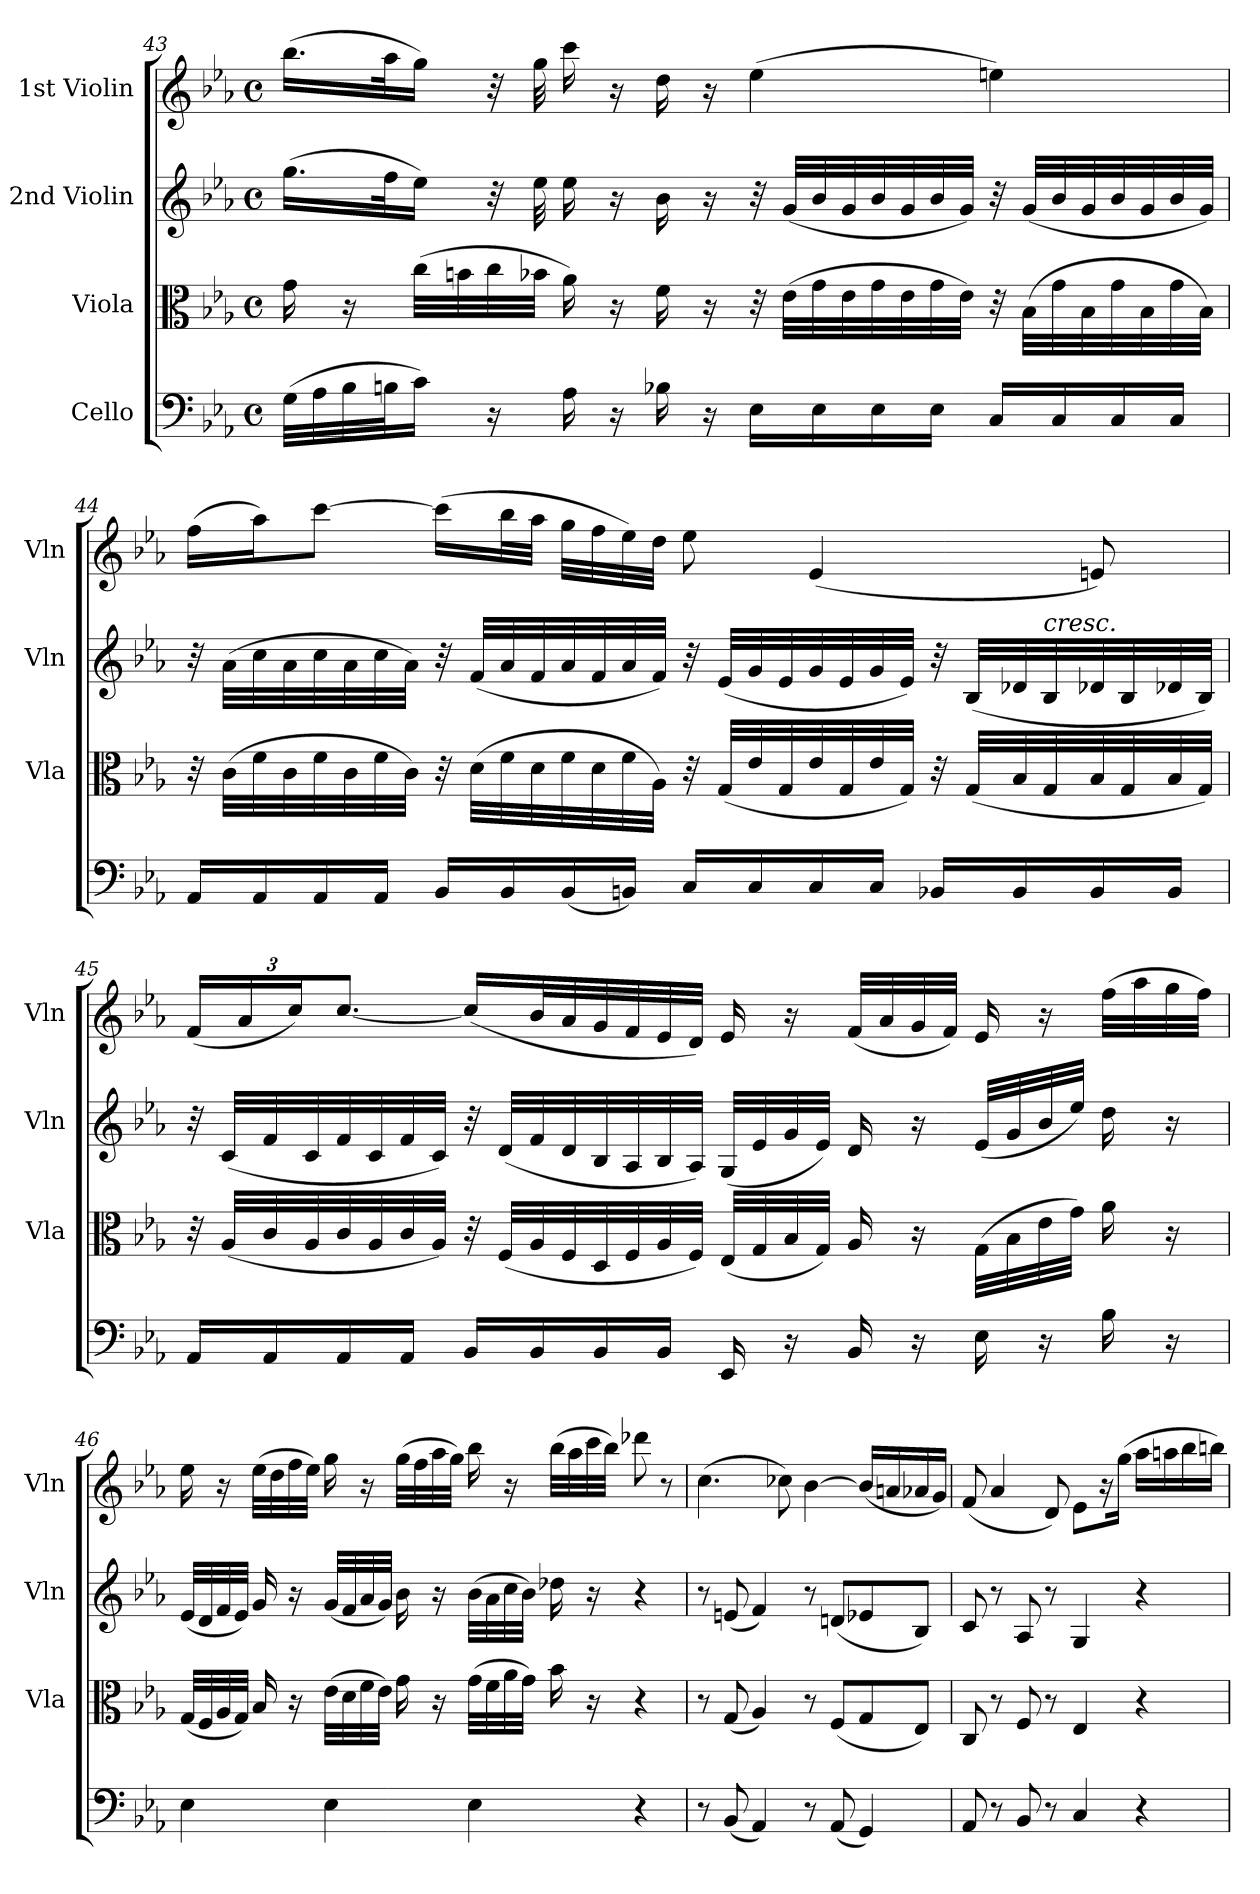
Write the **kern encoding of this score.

**kern	**kern	**kern	**kern
*part4	*part3	*part2	*part1
*staff4	*staff3	*staff2	*staff1
*I"Cello	*I"Viola	*I"2nd Violin	*I"1st Violin
*	*I'Vla	*I'Vln	*I'Vln
*clefF4	*clefC3	*clefG2	*clefG2
*k[b-e-a-]	*k[b-e-a-]	*k[b-e-a-]	*k[b-e-a-]
*E-:	*E-:	*E-:	*E-:
*M4/4	*M4/4	*M4/4	*M4/4
*met(c)	*met(c)	*met(c)	*met(c)
=43	=43	=43	=43
(32GLLL	16g	(16.ggLL	(16.bb-LL
32A-	.	.	.
32B-	16r	.	.
32BnJ	.	32ffK	32aa-K
16cJJ)	(32ccLLL	16ee-JJ)	16ggJJ)
.	32bn	.	.
16r	32cc	32r	32r
.	32b-XJJJ	32ee-	32gg
16A-	16a-)	16ee-	16ccc
16r	16r	16r	16r
16B-X	16f	16b-	16dd
16r	16r	16r	16r
16E-LL	32r	32r	(4ee-
.	(32e-LLL	(32gLLL	.
16E-	32g	32b-	.
.	32e-	32g	.
16E-	32g	32b-	.
.	32e-	32g	.
16E-JJ	32g	32b-	.
.	32e-JJJ)	32gJJJ)	.
16CLL	32r	32r	4een)
.	(32B-LLL	(32gLLL	.
16C	32g	32b-	.
.	32B-	32g	.
16C	32g	32b-	.
.	32B-	32g	.
16CJJ	32g	32b-	.
.	32B-JJJ)	32gJJJ)	.
=44	=44	=44	=44
16AA-LL	32r	32r	(16ffLL
.	(32cLLL	(32a-LLL	.
16AA-	32f	32cc	16aa-J)
.	32c	32a-	.
16AA-	32f	32cc	[8cccJ
.	32c	32a-	.
16AA-JJ	32f	32cc	.
.	32cJJJ)	32a-JJJ)	.
16BB-LL	32r	32r	(16cccLL]
.	(32dLLL	(32fLLL	.
16BB-	32f	32a-	32bb-L
.	32d	32f	32aa-JJJ
(16BB-	32f	32a-	32ggLLL
.	32d	32f	32ff
16BBnJJ)	32f	32a-	32ee-)
.	32A-JJJ)	32fJJJ)	32ddJJJ
16CLL	32r	32r	8ee-
.	(32GLLL	(32e-LLL	.
16C	32e-	32g	.
.	32G	32e-	.
16C	32e-	32g	(4e-
.	32G	32e-	.
16CJJ	32e-	32g	.
.	32GJJJ)	32e-JJJ)	.
16BB-XLL	32r	32r	.
.	(32GLLL	(32B-LLL	.
16BB-	32B-	32d-X	.
!	!	!LO:TX:a:i:t=cresc.	!
.	32G	32B-	.
16BB-	32B-	32d-X	8en)
.	32G	32B-	.
16BB-JJ	32B-	32d-X	.
.	32GJJJ)	32B-JJJ)	.
=45	=45	=45	=45
16AA-LL	32r	32r	(24fLL
.	(32A-LLL	(32cLLL	.
.	.	.	24a-
16AA-	32c	32f	.
.	.	.	24ccJ)
.	32A-	32c	.
16AA-	32c	32f	[12.ccJ
.	32A-	32c	.
16AA-JJ	32c	32f	.
.	32A-JJJ)	32cJJJ)	.
16BB-LL	32r	32r	(16ccLL]
.	(32FLLL	(32dLLL	.
16BB-	32A-	32f	32b-L
.	32F	32d	32a-
16BB-	32D	32B-	32g
.	32F	32A-	32f
16BB-JJ	32A-	32B-	32e-
.	32FJJJ)	32A-JJJ)	32dJJJ)
16EE-	(32E-LLL	(32GLLL	16e-
.	32G	32e-	.
16r	32B-	32g	16r
.	32GJJJ)	32e-JJJ)	.
16BB-	16A-	16d	(32fLLL
.	.	.	32a-
16r	16r	16r	32g
.	.	.	32fJJJ)
16E-	(32GLLL	(32e-LLL	16e-
.	32B-	32g	.
16r	32e-	32b-	16r
.	32gJJJ)	32ee-JJJ)	.
16B-	16a-	16dd	(32ffLLL
.	.	.	32aa-
16r	16r	16r	32gg
.	.	.	32ffJJJ)
=46	=46	=46	=46
4E-	(32GLLL	(32e-LLL	16ee-
.	32F	32d	.
.	32A-	32f	16r
.	32GJJJ)	32e-JJJ)	.
.	16B-	16g	(32ee-LLL
.	.	.	32dd
.	16r	16r	32ff
.	.	.	32ee-JJJ)
4E-	(32e-LLL	(32gLLL	16gg
.	32d	32f	.
.	32f	32a-	16r
.	32e-JJJ)	32gJJJ)	.
.	16g	16b-	(32ggLLL
.	.	.	32ff
.	16r	16r	32aa-
.	.	.	32ggJJJ)
4E-	(32gLLL	(32b-LLL	16bb-
.	32f	32a-	.
.	32a-	32cc	16r
.	32gJJJ)	32b-JJJ)	.
.	16b-	16dd-X	(32bb-LLL
.	.	.	32aa-
.	16r	16r	32ccc
.	.	.	32bb-JJJ)
4r	4r	4r	8ddd-X
.	.	.	8r
=47	=47	=47	=47
8r	8r	8r	(4.cc
(8BB-	(8G	(8en	.
4AA-)	4A-)	4f)	.
.	.	.	8cc-X)
8r	8r	8r	[4b-
(8AA-	(8FL	(8dnL	.
4GG)	8G	8e-X	(16b-LL]
.	.	.	16an
.	8E-J)	8B-J)	16a-X
.	.	.	16gJJ)
=48	=48	=48	=48
8AA-	8C	8c	(8f
8r	8r	8r	4a-
8BB-	8F	8A-	.
8r	8r	8r	8d)
4C	4E-	4G	8e-L
.	.	.	16r
.	.	.	(16ggJk
4r	4r	4r	16aa-LL
.	.	.	16aan
.	.	.	16bb-
.	.	.	16bbnJJ)
=	=	=	=
*-	*-	*-	*-
